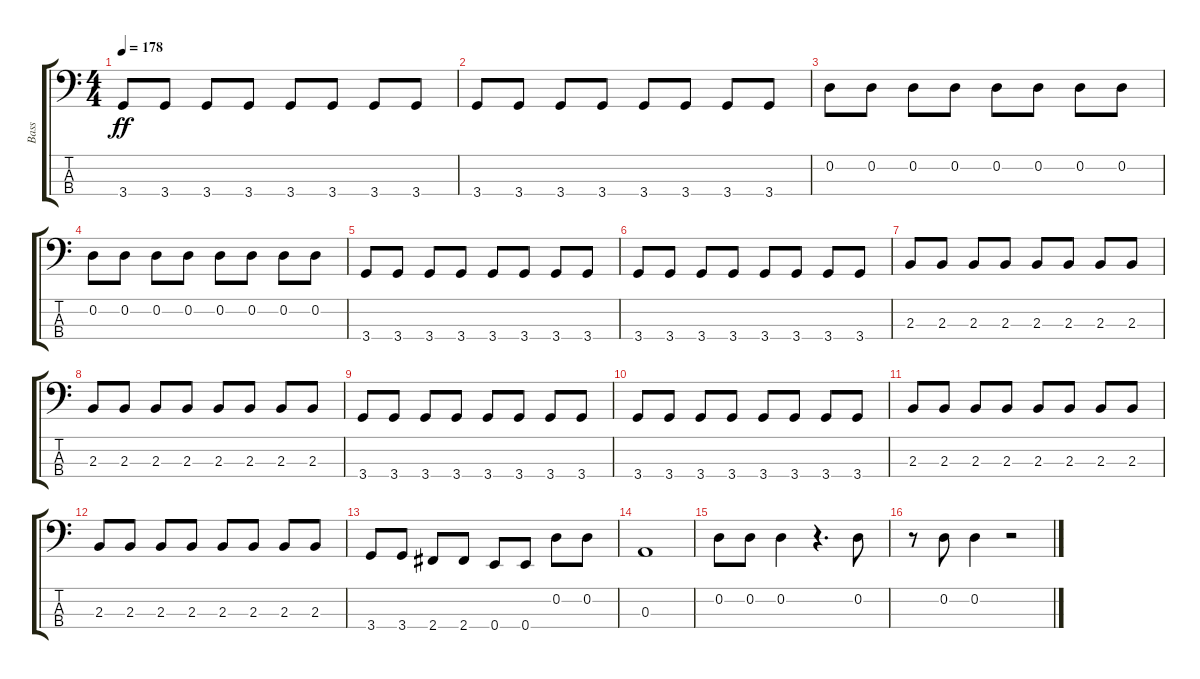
\track ("Bass" "Bass") {instrument electricbassfinger}
\staff {score tabs}
\tuning (G2 D2 A1 E1) {hide}
\ts (4 4)
\tempo 178
\clef f4
\ks c
3.4.8{dy ff} 3.4.8 3.4.8 3.4.8 3.4.8 3.4.8 3.4.8 3.4.8 |
3.4.8 3.4.8 3.4.8 3.4.8 3.4.8 3.4.8 3.4.8 3.4.8 |
0.2.8 0.2.8 0.2.8 0.2.8 0.2.8 0.2.8 0.2.8 0.2.8 |
0.2.8 0.2.8 0.2.8 0.2.8 0.2.8 0.2.8 0.2.8 0.2.8 |
3.4.8 3.4.8 3.4.8 3.4.8 3.4.8 3.4.8 3.4.8 3.4.8 |
3.4.8 3.4.8 3.4.8 3.4.8 3.4.8 3.4.8 3.4.8 3.4.8 |
2.3.8 2.3.8 2.3.8 2.3.8 2.3.8 2.3.8 2.3.8 2.3.8 |
2.3.8 2.3.8 2.3.8 2.3.8 2.3.8 2.3.8 2.3.8 2.3.8 |
3.4.8 3.4.8 3.4.8 3.4.8 3.4.8 3.4.8 3.4.8 3.4.8 |
3.4.8 3.4.8 3.4.8 3.4.8 3.4.8 3.4.8 3.4.8 3.4.8 |
2.3.8 2.3.8 2.3.8 2.3.8 2.3.8 2.3.8 2.3.8 2.3.8 |
2.3.8 2.3.8 2.3.8 2.3.8 2.3.8 2.3.8 2.3.8 2.3.8 |
3.4.8 3.4.8 2.4.8 2.4.8 0.4.8 0.4.8 0.2.8 0.2.8 |
0.3.1 |
0.2.8 0.2.8 0.2.4 r.4{d} 0.2.8 |
r.8 0.2.8 0.2.4 r.2
